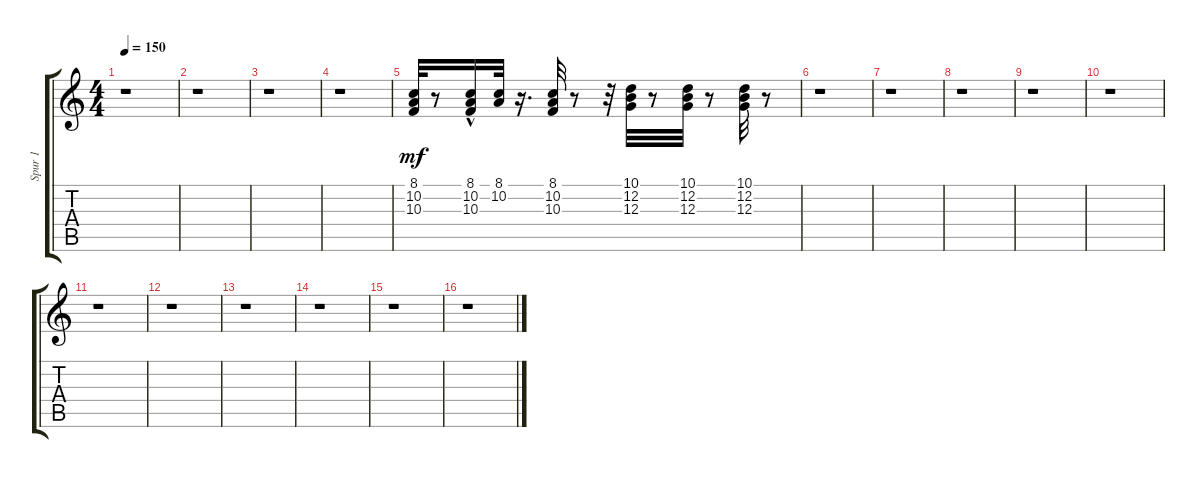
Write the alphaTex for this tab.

\track ("Spur 1" "Spur 1") {instrument synthbrass1}
\staff {score tabs}
\tuning (E4 B3 G3 D3 A2 E2) {hide}
\ts (4 4)
\tempo 150
\clef g2
\ks c
r.1{dy mf} |
r.1 |
r.1 |
r.1 |
(8.1 10.2 10.3).32 r.8 (8.1 10.2 10.3{hac}).16 (8.1 10.2).32 r.16{d} (8.1 10.2 10.3).32 r.8 r.32 (10.1 12.2 12.3).32 r.8 (10.1 12.2 12.3).32 r.8 (10.1 12.2 12.3).32 r.8 |
r.1 |
r.1 |
r.1 |
r.1 |
r.1 |
r.1 |
r.1 |
r.1 |
r.1 |
r.1 |
r.1
